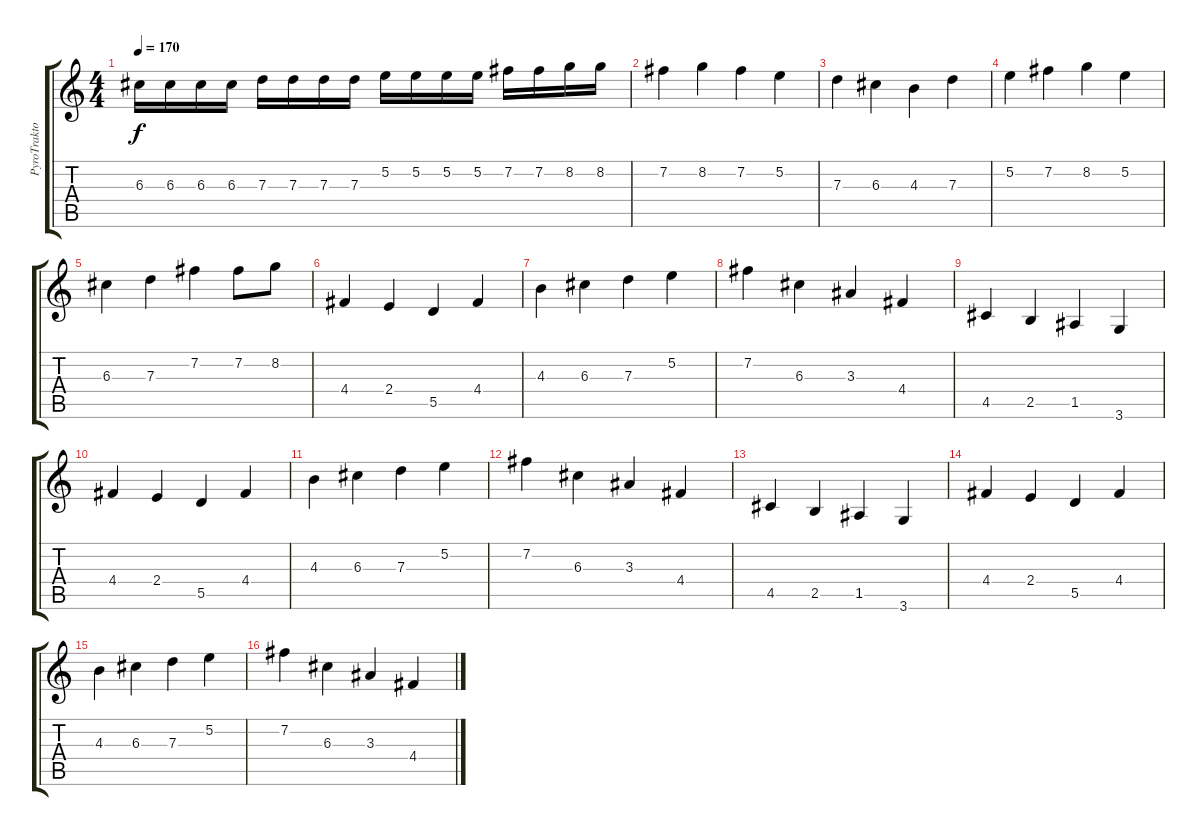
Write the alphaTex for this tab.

\track ("PyroTraktor" "PyroTrakto") {instrument distortionguitar}
\staff {score tabs}
\tuning (E4 B3 G3 D3 A2 E2) {hide}
\ts (4 4)
\tempo 170
\clef g2
\ks c
6.3.16{dy f} 6.3.16 6.3.16 6.3.16 7.3.16 7.3.16 7.3.16 7.3.16 5.2.16 5.2.16 5.2.16 5.2.16 7.2.16 7.2.16 8.2.16 8.2.16 |
7.2.4 8.2.4 7.2.4 5.2.4 |
7.3.4 6.3.4 4.3.4 7.3.4 |
5.2.4 7.2.4 8.2.4 5.2.4 |
6.3.4 7.3.4 7.2.4 7.2.8 8.2.8 |
4.4.4 2.4.4 5.5.4 4.4.4 |
4.3.4 6.3.4 7.3.4 5.2.4 |
7.2.4 6.3.4 3.3.4 4.4.4 |
4.5.4 2.5.4 1.5.4 3.6.4 |
4.4.4 2.4.4 5.5.4 4.4.4 |
4.3.4 6.3.4 7.3.4 5.2.4 |
7.2.4 6.3.4 3.3.4 4.4.4 |
4.5.4 2.5.4 1.5.4 3.6.4 |
4.4.4 2.4.4 5.5.4 4.4.4 |
4.3.4 6.3.4 7.3.4 5.2.4 |
7.2.4 6.3.4 3.3.4 4.4.4
